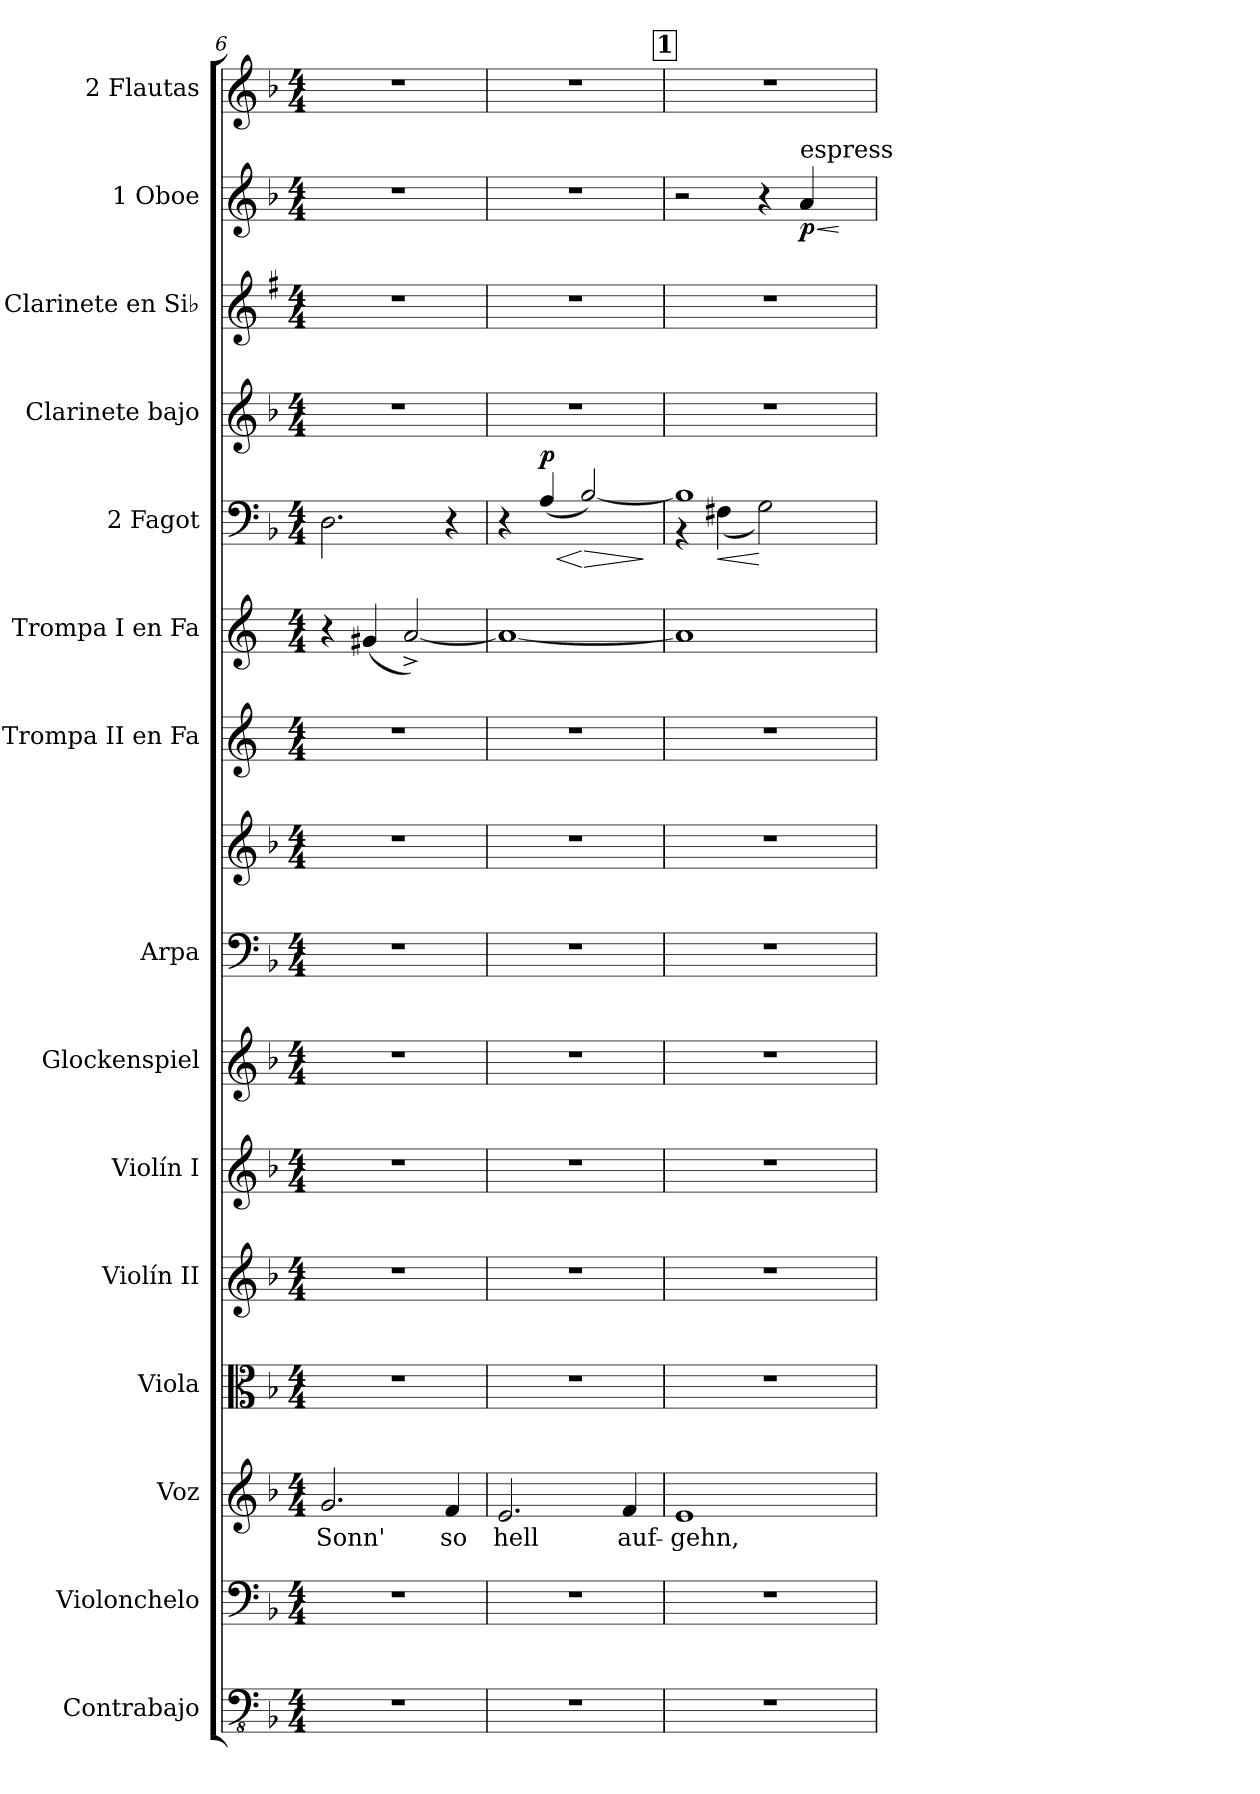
**kern	**kern	**kern	**text	**kern	**kern	**kern	**kern	**kern	**kern	**kern	**kern	**kern	**dynam	**kern	**kern	**kern	**dynam	**kern
*part15	*part14	*part13	*part13	*part12	*part11	*part10	*part9	*part8	*part8	*part7	*part6	*part5	*part5	*part4	*part3	*part2	*part2	*part1
*staff16	*staff15	*staff14	*staff14	*staff13	*staff12	*staff11	*staff10	*staff9	*staff8	*staff7	*staff6	*staff5	*staff5	*staff4	*staff3	*staff2	*staff2	*staff1
*I"Contrabajo	*I"Violonchelo	*I"Voz	*	*I"Viola	*I"Violín II	*I"Violín I	*I"Glockenspiel	*I"Arpa	*	*I"Trompa II en Fa	*I"Trompa I en Fa	*I"2 Fagot	*	*I"Clarinete bajo	*I"2 Clarinete en Si♭	*I"1 Oboe	*	*I"2 Flautas
*I'Cb.	*I'Vc.	*I'Vo.	*	*I'Vla.	*I'Vln.I	*I'Vln.I	*I'Glk.	*I'Arp.	*	*I'Trmp.II	*I'Trmp.I	*I'Fag.	*	*I'Cl.B.	*I'Cl.Si♭	*I'Ob.	*	*I'Fl.
!!LO:PB:g=z
*clefFv4	*clefF4	*clefG2	*	*clefC3	*clefG2	*clefG2	*clefG2	*clefF4	*clefG2	*clefG2	*clefG2	*clefF4	*	*clefG2	*clefG2	*clefG2	*	*clefG2
*ITrd7c12	*	*	*	*	*	*	*ITrd-14c-24	*	*	*ITrd4c7	*ITrd4c7	*	*	*ITrd8c14	*ITrd1c2	*	*	*
*k[b-]	*k[b-]	*k[b-]	*	*k[b-]	*k[b-]	*k[b-]	*k[b-]	*k[b-]	*k[b-]	*k[b-]	*k[b-]	*k[b-]	*	*k[b-]	*k[b-]	*k[b-]	*	*k[b-]
*M4/4	*M4/4	*M4/4	*	*M4/4	*M4/4	*M4/4	*M4/4	*M4/4	*M4/4	*M4/4	*M4/4	*M4/4	*	*M4/4	*M4/4	*M4/4	*	*M4/4
=6	=6	=6	=6	=6	=6	=6	=6	=6	=6	=6	=6	=6	=6	=6	=6	=6	=6	=6
!	!	!	!LO:LY:b	!	!	!	!	!	!	!	!	!	!	!	!	!	!	!
1r	1r	2.g/	Sonn'	1r	1r	1r	1r	1r	1r	1r	4r	2.D\	.	1r	1r	1r	.	1r
.	.	.	.	.	.	.	.	.	.	.	(4c#X/	.	.	.	.	.	.	.
.	.	.	.	.	.	.	.	.	.	.	[2d^/)	.	.	.	.	.	.	.
!	!	!	!LO:LY:b	!	!	!	!	!	!	!	!	!	!	!	!	!	!	!
.	.	4f/	so	.	.	.	.	.	.	.	.	4r	.	.	.	.	.	.
=7	=7	=7	=7	=7	=7	=7	=7	=7	=7	=7	=7	=7	=7	=7	=7	=7	=7	=7
!	!	!	!LO:LY:b	!	!	!	!	!	!	!	!	!	!	!	!	!	!	!
1r	1r	2.e/	hell	1r	1r	1r	1r	1r	1r	1r	1d_	4r	.	1r	1r	1r	.	1r
!	!	!	!	!	!	!	!	!	!	!	!	!	!LO:HP:b	!	!	!	!	!
!	!	!	!	!	!	!	!	!	!	!	!	!	!LO:DY:n=1:a	!	!	!	!	!
.	.	.	.	.	.	.	.	.	.	.	.	(>4A/	< p	.	.	.	.	.
!	!	!	!	!	!	!	!	!	!	!	!	!	!LO:HP:n=1:b	!	!	!	!	!
.	.	.	.	.	.	.	.	.	.	.	.	[2B-/)	[ >	.	.	.	.	.
!	!	!	!LO:LY:b	!	!	!	!	!	!	!	!	!	!	!	!	!	!	!
.	.	4f/	auf-	.	.	.	.	.	.	.	.	.	.	.	.	.	.	.
.	.	.	.	.	.	.	.	.	.	.	.	.	]	.	.	.	.	.
!!LO:REH:place=s1:a:B:fs=14:t=1
=8	=8	=8	=8	=8	=8	=8	=8	=8	=8	=8	=8	=8	=8	=8	=8	=8	=8	=8
!	!	!	!LO:LY:b	!	!	!	!	!	!	!	!	!	!	!	!	!	!	!
*	*	*	*	*	*	*	*	*	*	*	*	*^	*	*	*	*	*	*
1r	1r	1e	-gehn,	1r	1r	1r	1r	1r	1r	1r	1d]	1B-]	4r	.	1r	1r	2r	.	1r
!	!	!	!	!	!	!	!	!	!	!	!	!	!	!LO:HP:b	!	!	!	!	!
.	.	.	.	.	.	.	.	.	.	.	.	.	(4F#X\	<	.	.	.	.	.
.	.	.	.	.	.	.	.	.	.	.	.	.	2G\)	[	.	.	4r	.	.
!	!	!	!	!	!	!	!	!	!	!	!	!	!	!	!	!	!LO:TX:a:t=espress	!	!
!	!	!	!	!	!	!	!	!	!	!	!	!	!	!	!	!	!	!LO:HP:b	!
!	!	!	!	!	!	!	!	!	!	!	!	!	!	!	!	!	!	!LO:DY:n=1:b	!
.	.	.	.	.	.	.	.	.	.	.	.	.	.	.	.	.	4a/	< p	.
*	*	*	*	*	*	*	*	*	*	*	*	*v	*v	*	*	*	*	*	*
.	.	.	.	.	.	.	.	.	.	.	.	.	.	.	.	.	[	.
=	=	=	=	=	=	=	=	=	=	=	=	=	=	=	=	=	=	=
*-	*-	*-	*-	*-	*-	*-	*-	*-	*-	*-	*-	*-	*-	*-	*-	*-	*-	*-
